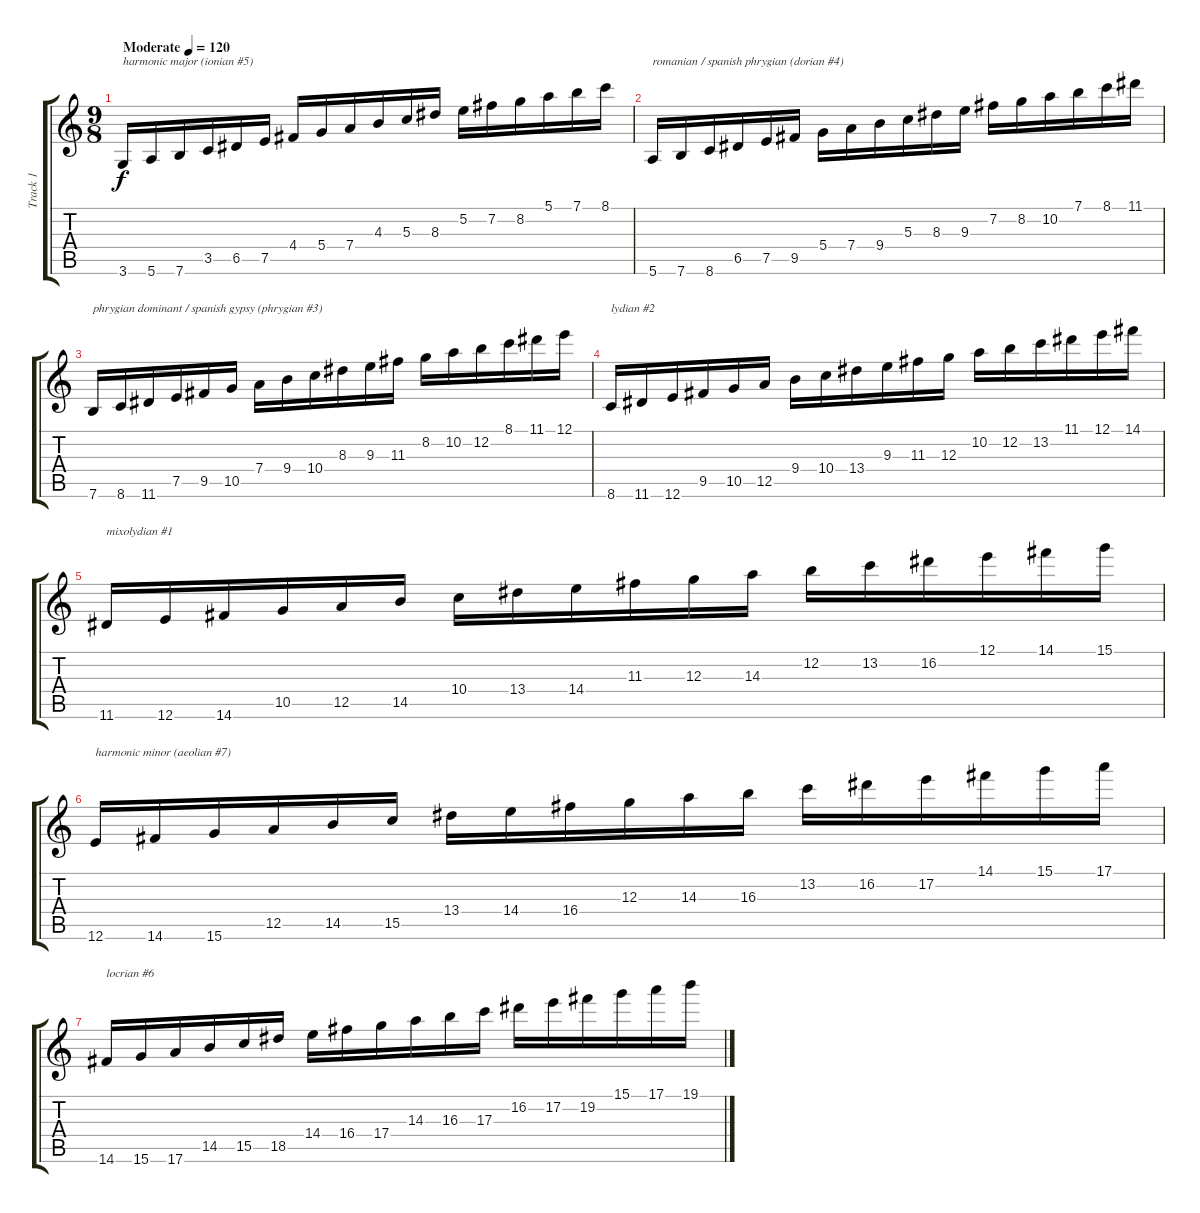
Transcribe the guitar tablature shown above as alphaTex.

\track ("Track 1" "Track 1") {instrument acousticguitarsteel}
\staff {score tabs}
\tuning (E4 B3 G3 D3 A2 E2) {hide}
\ts (9 8)
\tempo (120 "Moderate")
\clef g2
\ks c
3.6.16{txt "harmonic major (ionian #5)" dy f instrument acousticguitarsteel} 5.6.16 7.6.16 3.5.16 6.5.16 7.5.16 4.4.16 5.4.16 7.4.16 4.3.16 5.3.16 8.3.16 5.2.16 7.2.16 8.2.16 5.1.16 7.1.16 8.1.16 |
5.6.16{txt "romanian / spanish phrygian (dorian #4)"} 7.6.16 8.6.16 6.5.16 7.5.16 9.5.16 5.4.16 7.4.16 9.4.16 5.3.16 8.3.16 9.3.16 7.2.16 8.2.16 10.2.16 7.1.16 8.1.16 11.1.16 |
7.6.16{txt "phrygian dominant / spanish gypsy (phrygian #3)"} 8.6.16 11.6.16 7.5.16 9.5.16 10.5.16 7.4.16 9.4.16 10.4.16 8.3.16 9.3.16 11.3.16 8.2.16 10.2.16 12.2.16 8.1.16 11.1.16 12.1.16 |
8.6.16{txt "lydian #2"} 11.6.16 12.6.16 9.5.16 10.5.16 12.5.16 9.4.16 10.4.16 13.4.16 9.3.16 11.3.16 12.3.16 10.2.16 12.2.16 13.2.16 11.1.16 12.1.16 14.1.16 |
11.6.16{txt "mixolydian #1"} 12.6.16 14.6.16 10.5.16 12.5.16 14.5.16 10.4.16 13.4.16 14.4.16 11.3.16 12.3.16 14.3.16 12.2.16 13.2.16 16.2.16 12.1.16 14.1.16 15.1.16 |
12.6.16{txt "harmonic minor (aeolian #7)"} 14.6.16 15.6.16 12.5.16 14.5.16 15.5.16 13.4.16 14.4.16 16.4.16 12.3.16 14.3.16 16.3.16 13.2.16 16.2.16 17.2.16 14.1.16 15.1.16 17.1.16 |
14.6.16{txt "locrian #6"} 15.6.16 17.6.16 14.5.16 15.5.16 18.5.16 14.4.16 16.4.16 17.4.16 14.3.16 16.3.16 17.3.16 16.2.16 17.2.16 19.2.16 15.1.16 17.1.16 19.1.16
